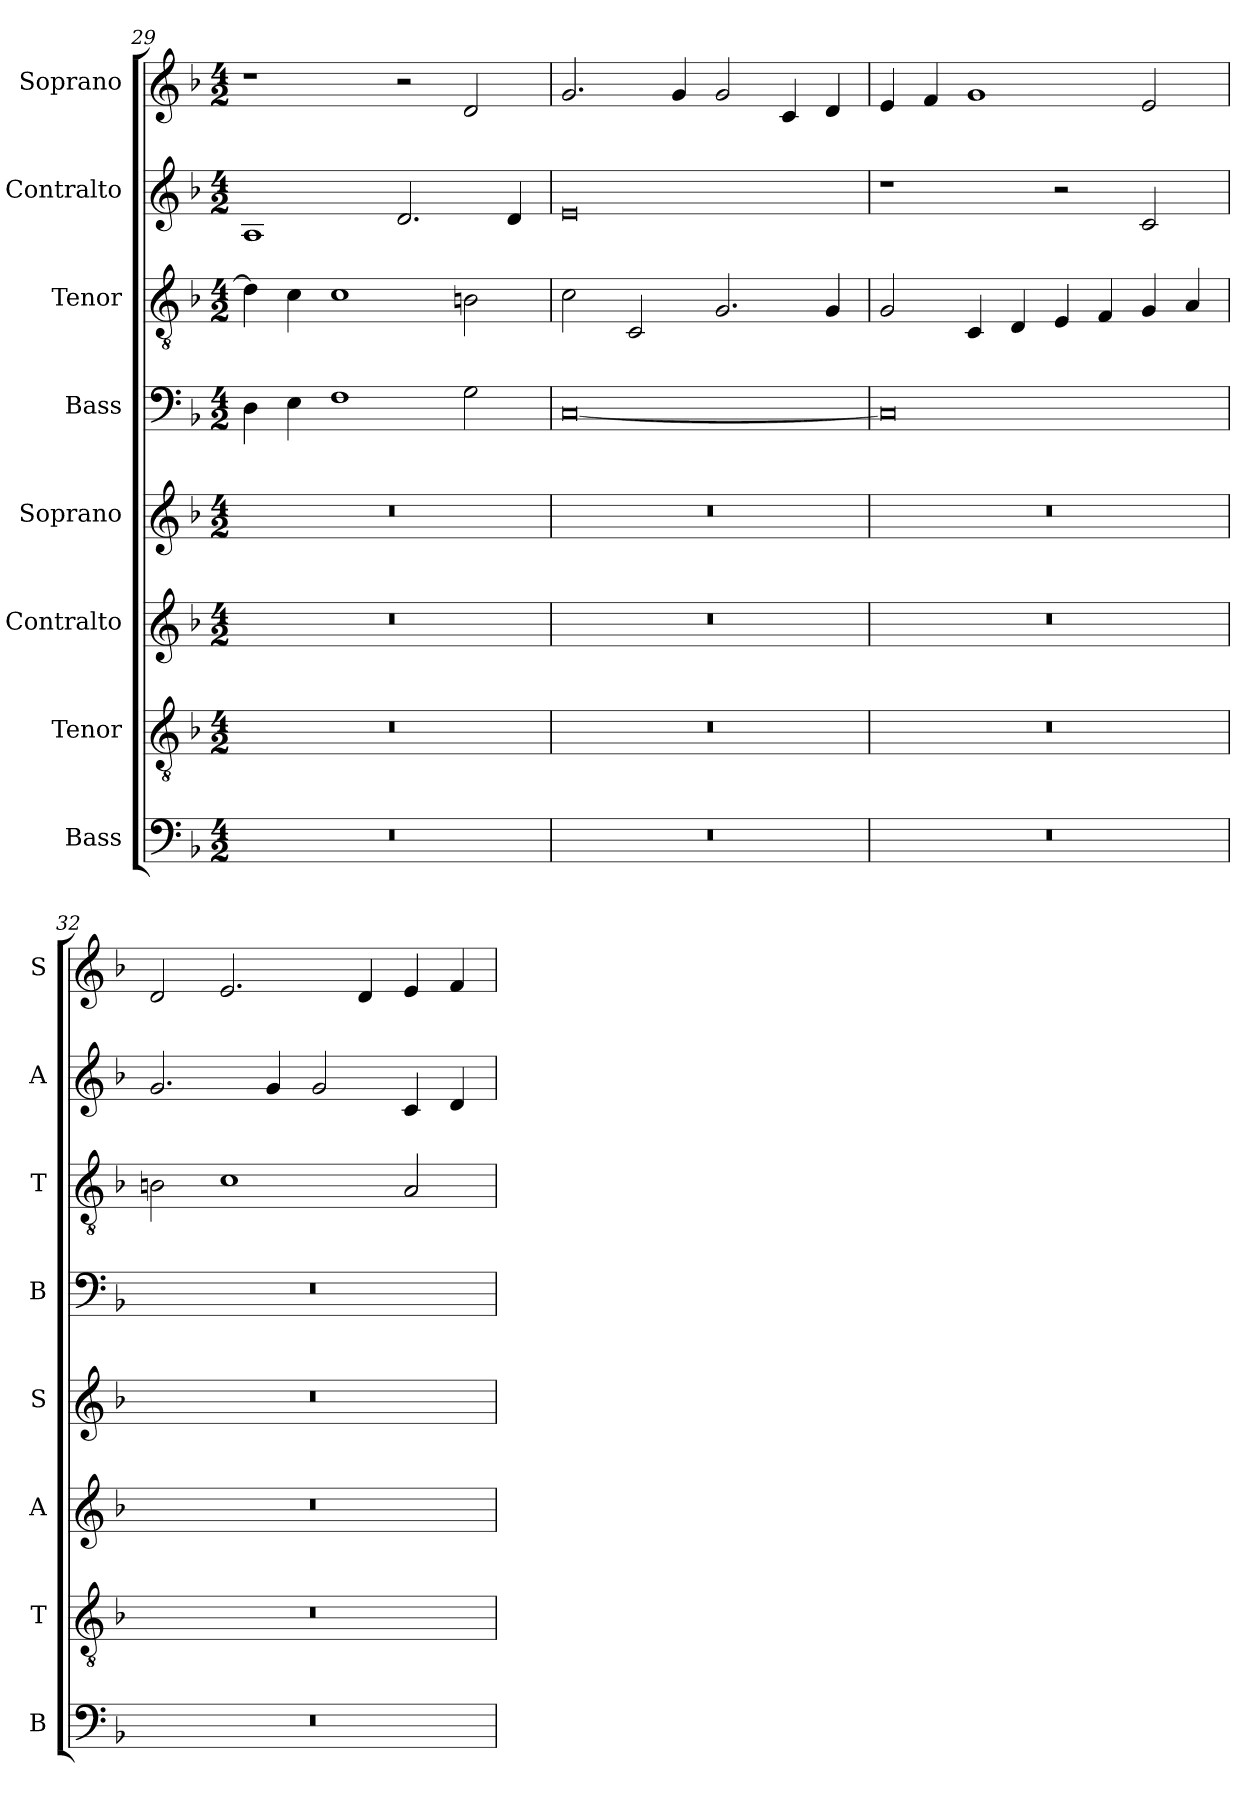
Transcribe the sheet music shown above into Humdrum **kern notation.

**kern	**kern	**kern	**kern	**kern	**kern	**kern	**kern
*part8	*part7	*part6	*part5	*part4	*part3	*part2	*part1
*staff8	*staff7	*staff6	*staff5	*staff4	*staff3	*staff2	*staff1
*I"Bass	*I"Tenor	*I"Contralto	*I"Soprano	*I"Bass	*I"Tenor	*I"Contralto	*I"Soprano
*I'B	*I'T	*I'A	*I'S	*I'B	*I'T	*I'A	*I'S
*clefF4	*clefGv2	*clefG2	*clefG2	*clefF4	*clefGv2	*clefG2	*clefG2
*k[b-]	*k[b-]	*k[b-]	*k[b-]	*k[b-]	*k[b-]	*k[b-]	*k[b-]
*F:ion	*F:ion	*F:ion	*F:ion	*F:ion	*F:ion	*F:ion	*F:ion
*M4/2	*M4/2	*M4/2	*M4/2	*M4/2	*M4/2	*M4/2	*M4/2
=29	=29	=29	=29	=29	=29	=29	=29
0r	0r	0r	0r	4D	4d]	1A	1r
.	.	.	.	4E	4c	.	.
.	.	.	.	1F	1c	.	.
.	.	.	.	.	.	2.d	2r
.	.	.	.	2G	2Bn	.	2d
.	.	.	.	.	.	4d	.
=30	=30	=30	=30	=30	=30	=30	=30
0r	0r	0r	0r	[0C	2c	0e	2.g
.	.	.	.	.	2C	.	.
.	.	.	.	.	.	.	4g
.	.	.	.	.	2.G	.	2g
.	.	.	.	.	.	.	4c
.	.	.	.	.	4G	.	4d
=31	=31	=31	=31	=31	=31	=31	=31
0r	0r	0r	0r	0C]	2G	1r	4e
.	.	.	.	.	.	.	4f
.	.	.	.	.	4C	.	1g
.	.	.	.	.	4D	.	.
.	.	.	.	.	4E	2r	.
.	.	.	.	.	4F	.	.
.	.	.	.	.	4G	2c	2e
.	.	.	.	.	4A	.	.
=32	=32	=32	=32	=32	=32	=32	=32
0r	0r	0r	0r	0r	2Bn	2.g	2d
.	.	.	.	.	1c	.	2.e
.	.	.	.	.	.	4g	.
.	.	.	.	.	.	2g	.
.	.	.	.	.	.	.	4d
.	.	.	.	.	2A	4c	4e
.	.	.	.	.	.	4d	4f
=	=	=	=	=	=	=	=
*-	*-	*-	*-	*-	*-	*-	*-
